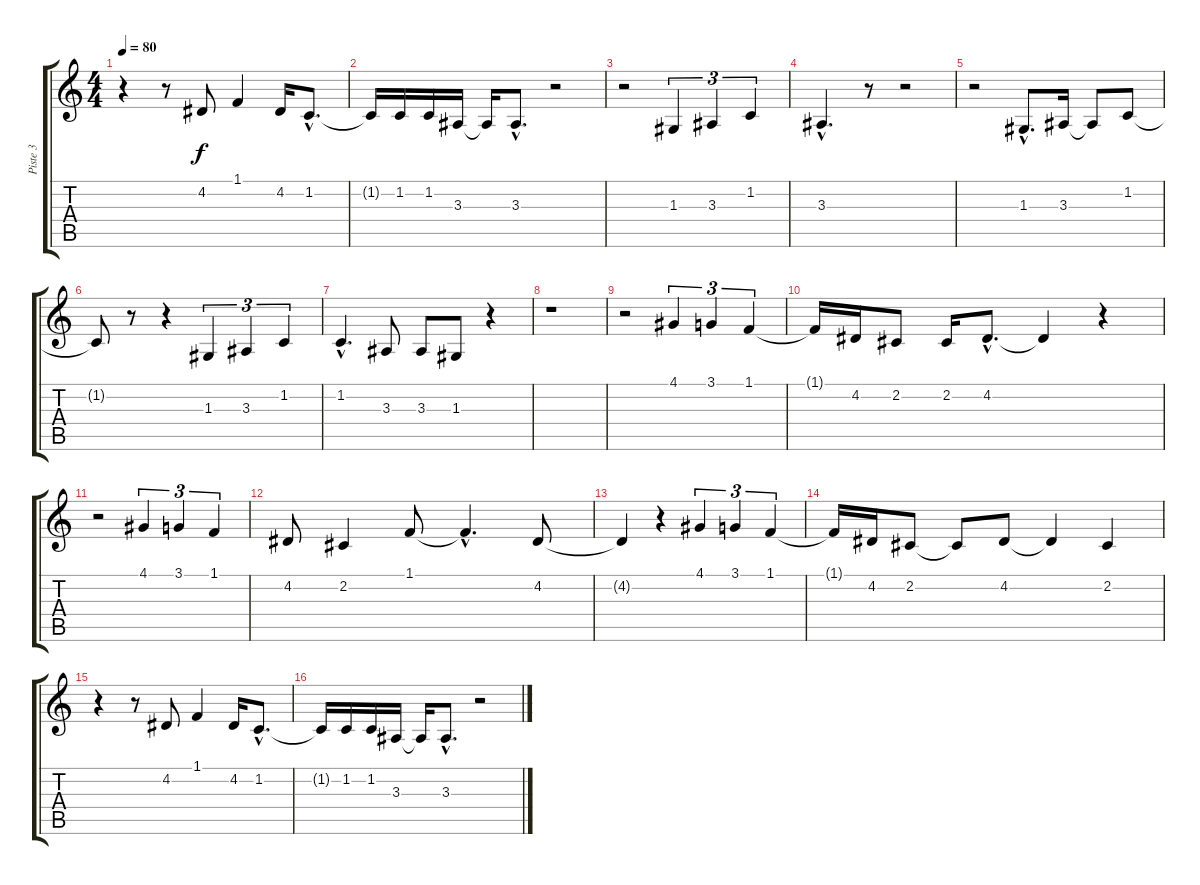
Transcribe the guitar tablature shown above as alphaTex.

\track ("Piste 3" "Piste 3") {instrument oboe}
\staff {score tabs}
\tuning (E4 B3 G3 D3 A2 E2) {hide}
\ts (4 4)
\tempo 80
\clef g2
\ks c
r.4{dy f} r.8 4.2.8 1.1.4 4.2.16 1.2{hac}.8{d} |
1.2{t}.16 1.2.16 1.2.16 3.3.16 3.3{t}.16 3.3{hac}.8{d} r.2 |
r.2 1.3.4{tu (3 2)} 3.3.4{tu (3 2)} 1.2.4{tu (3 2)} |
3.3{hac}.4{d} r.8 r.2 |
r.2 1.3{hac}.8{d} 3.3.16 3.3{t}.8 1.2.8 |
1.2{t}.8 r.8 r.4 1.3.4{tu (3 2)} 3.3.4{tu (3 2)} 1.2.4{tu (3 2)} |
1.2{hac}.4{d} 3.3.8 3.3.8 1.3.8 r.4 |
r.1 |
r.2 4.1.4{tu (3 2)} 3.1.4{tu (3 2)} 1.1.4{tu (3 2)} |
1.1{t}.16 4.2.16 2.2.8 2.2.16 4.2{hac}.8{d} 4.2{t}.4 r.4 |
r.2 4.1.4{tu (3 2)} 3.1.4{tu (3 2)} 1.1.4{tu (3 2)} |
4.2.8 2.2.4 1.1.8 1.1{hac t}.4{d} 4.2.8 |
4.2{t}.4 r.4 4.1.4{tu (3 2)} 3.1.4{tu (3 2)} 1.1.4{tu (3 2)} |
1.1{t}.16 4.2.16 2.2.8 2.2{t}.8 4.2.8 4.2{t}.4 2.2.4 |
r.4 r.8 4.2.8 1.1.4 4.2.16 1.2{hac}.8{d} |
1.2{t}.16 1.2.16 1.2.16 3.3.16 3.3{t}.16 3.3{hac}.8{d} r.2
